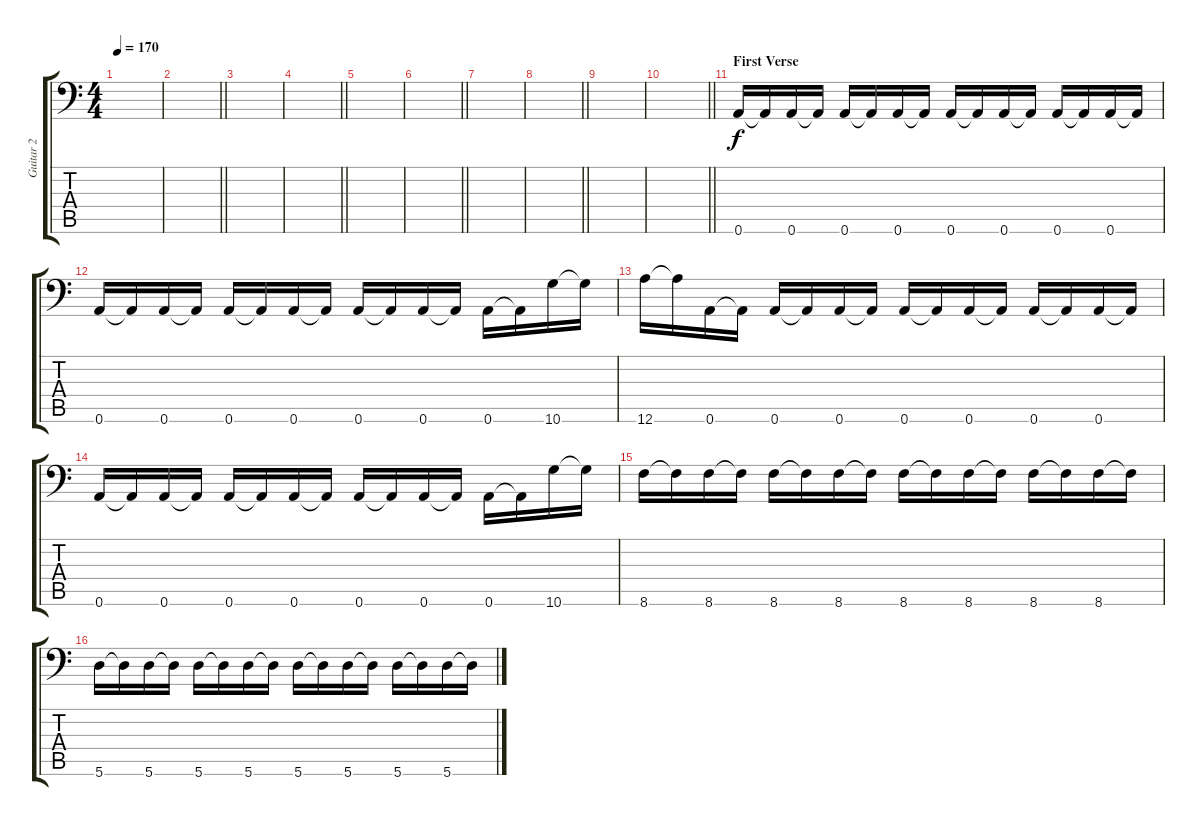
\track ("Guitar 2" "Guitar 2") {instrument distortionguitar}
\staff {score tabs}
\tuning (B3 Gb3 D3 A2 E2 A1) {hide}
\ts (4 4)
\tempo 170
\clef f4
\ks c
|
\barLineRight lightlight
|
|
\barLineRight lightlight
|
|
\barLineRight lightlight
|
|
\barLineRight lightlight
|
|
\barLineRight lightlight
|
\section ("" "First Verse")
0.6.16 0.6{t}.16 0.6.16 0.6{t}.16 0.6.16 0.6{t}.16 0.6.16 0.6{t}.16 0.6.16 0.6{t}.16 0.6.16 0.6{t}.16 0.6.16 0.6{t}.16 0.6.16 0.6{t}.16 |
0.6.16 0.6{t}.16 0.6.16 0.6{t}.16 0.6.16 0.6{t}.16 0.6.16 0.6{t}.16 0.6.16 0.6{t}.16 0.6.16 0.6{t}.16 0.6.16 0.6{t}.16 10.6.16 10.6{t}.16 |
12.6.16 12.6{t}.16 0.6.16 0.6{t}.16 0.6.16 0.6{t}.16 0.6.16 0.6{t}.16 0.6.16 0.6{t}.16 0.6.16 0.6{t}.16 0.6.16 0.6{t}.16 0.6.16 0.6{t}.16 |
0.6.16 0.6{t}.16 0.6.16 0.6{t}.16 0.6.16 0.6{t}.16 0.6.16 0.6{t}.16 0.6.16 0.6{t}.16 0.6.16 0.6{t}.16 0.6.16 0.6{t}.16 10.6.16 10.6{t}.16 |
8.6.16 8.6{t}.16 8.6.16 8.6{t}.16 8.6.16 8.6{t}.16 8.6.16 8.6{t}.16 8.6.16 8.6{t}.16 8.6.16 8.6{t}.16 8.6.16 8.6{t}.16 8.6.16 8.6{t}.16 |
5.6.16 5.6{t}.16 5.6.16 5.6{t}.16 5.6.16 5.6{t}.16 5.6.16 5.6{t}.16 5.6.16 5.6{t}.16 5.6.16 5.6{t}.16 5.6.16 5.6{t}.16 5.6.16 5.6{t}.16
